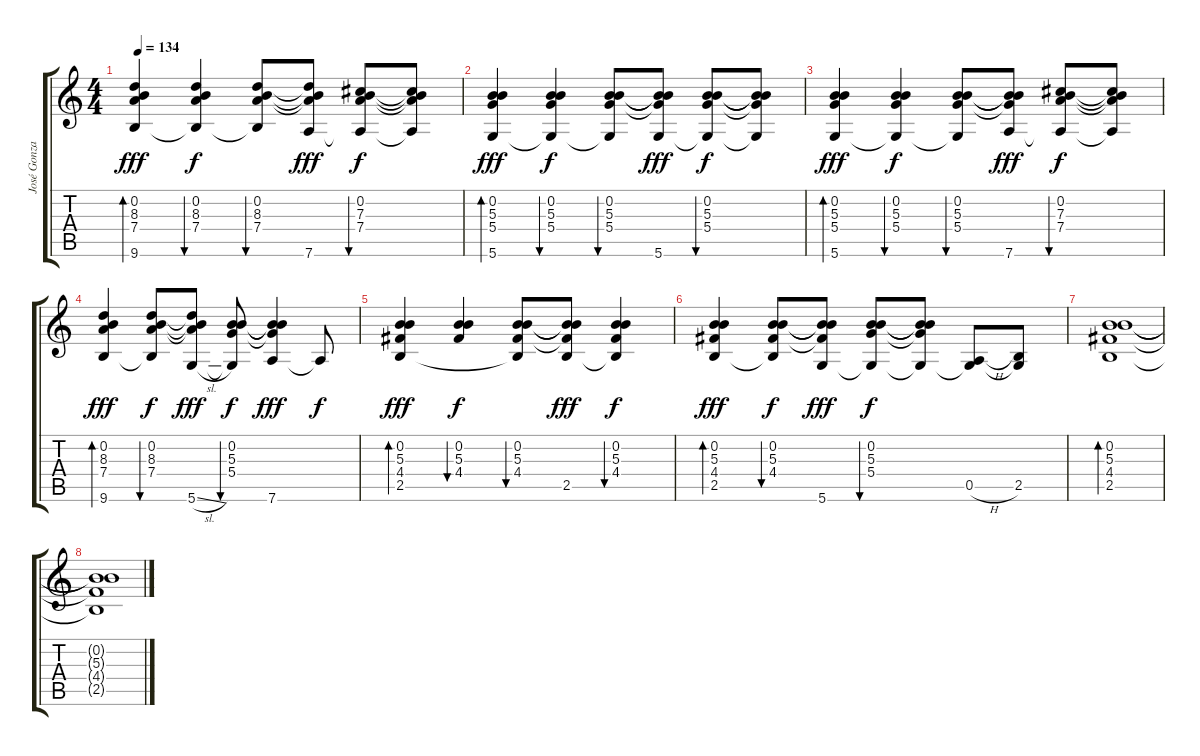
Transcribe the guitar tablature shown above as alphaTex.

\track ("José Gonzalez" "José Gonza") {instrument acousticguitarsteel}
\staff {score tabs}
\tuning (E4 B3 Gb3 D3 A2 D2) {hide}
\ts (4 4)
\tempo 134
\clef g2
\ks c
(0.2 8.3 7.4 9.6).4{bd 60 dy fff} (0.2 8.3 7.4 9.6{t}).4{bu 30 dy f} (0.2 8.3 7.4 9.6{t}).8{bu 30} (0.2{t} 8.3{t} 7.4{t} 7.6).8{dy fff} (0.2 7.3 7.4 7.6{t}).8{bu 30 dy f} (0.2{t} 7.3{t} 7.4{t} 7.6{t}).8 |
(0.2 5.3 5.4 5.6).4{bd 30 dy fff} (0.2 5.3 5.4 5.6{t}).4{bu 30 dy f} (0.2 5.3 5.4 5.6{t}).8{bu 30} (0.2{t} 5.3{t} 5.4{t} 5.6).8{dy fff} (0.2 5.3 5.4 5.6{t}).8{bu 30 dy f} (0.2{t} 5.3{t} 5.4{t} 5.6{t}).8 |
(0.2 5.3 5.4 5.6).4{bd 30 dy fff} (0.2 5.3 5.4 5.6{t}).4{bu 30 dy f} (0.2 5.3 5.4 5.6{t}).8{bu 30} (0.2{t} 5.3{t} 5.4{t} 7.6).8{dy fff} (0.2 7.3 7.4 7.6{t}).8{bu 30 dy f} (0.2{t} 7.3{t} 7.4{t} 7.6{t}).8 |
(0.2 8.3 7.4 9.6).4{bd 30 dy fff} (0.2 8.3 7.4 9.6{t}).8{bu 30 dy f} (0.2{t} 8.3{t} 7.4{t} 5.6{sl}).8{dy fff} (0.2 5.3 5.4 5.6{t}).8{bu 30 dy f} (0.2{t} 5.3{t} 5.4{t} 7.6).4{dy fff} 7.6{t}.8{dy f} |
(0.2 5.3 4.4 2.5).4{bd 30 dy fff} (0.2 5.3 4.4).4{bu 30 dy f} (0.2 5.3 4.4 2.5{t}).8{bu 30} (0.2{t} 5.3{t} 4.4{t} 2.5).8{dy fff} (0.2 5.3 4.4 2.5{t}).4{bu 30 dy f} |
(0.2 5.3 4.4 2.5).4{bd 30 dy fff} (0.2 5.3 4.4 2.5{t}).8{bu 30 dy f} (0.2{t} 5.3{t} 4.4{t} 5.6).8{dy fff} (0.2 5.3 5.4 5.6{t}).8{bu 30 dy f} (0.2{t} 5.3{t} 5.4{t} 5.6{t}).8 (0.5{h} 5.6{t}).8 (2.5 5.6{t}).8 |
(0.2 5.3 4.4 2.5).1{bd 480 volume 0} |
(0.2{t} 5.3{t} 4.4{t} 2.5{t}).1
